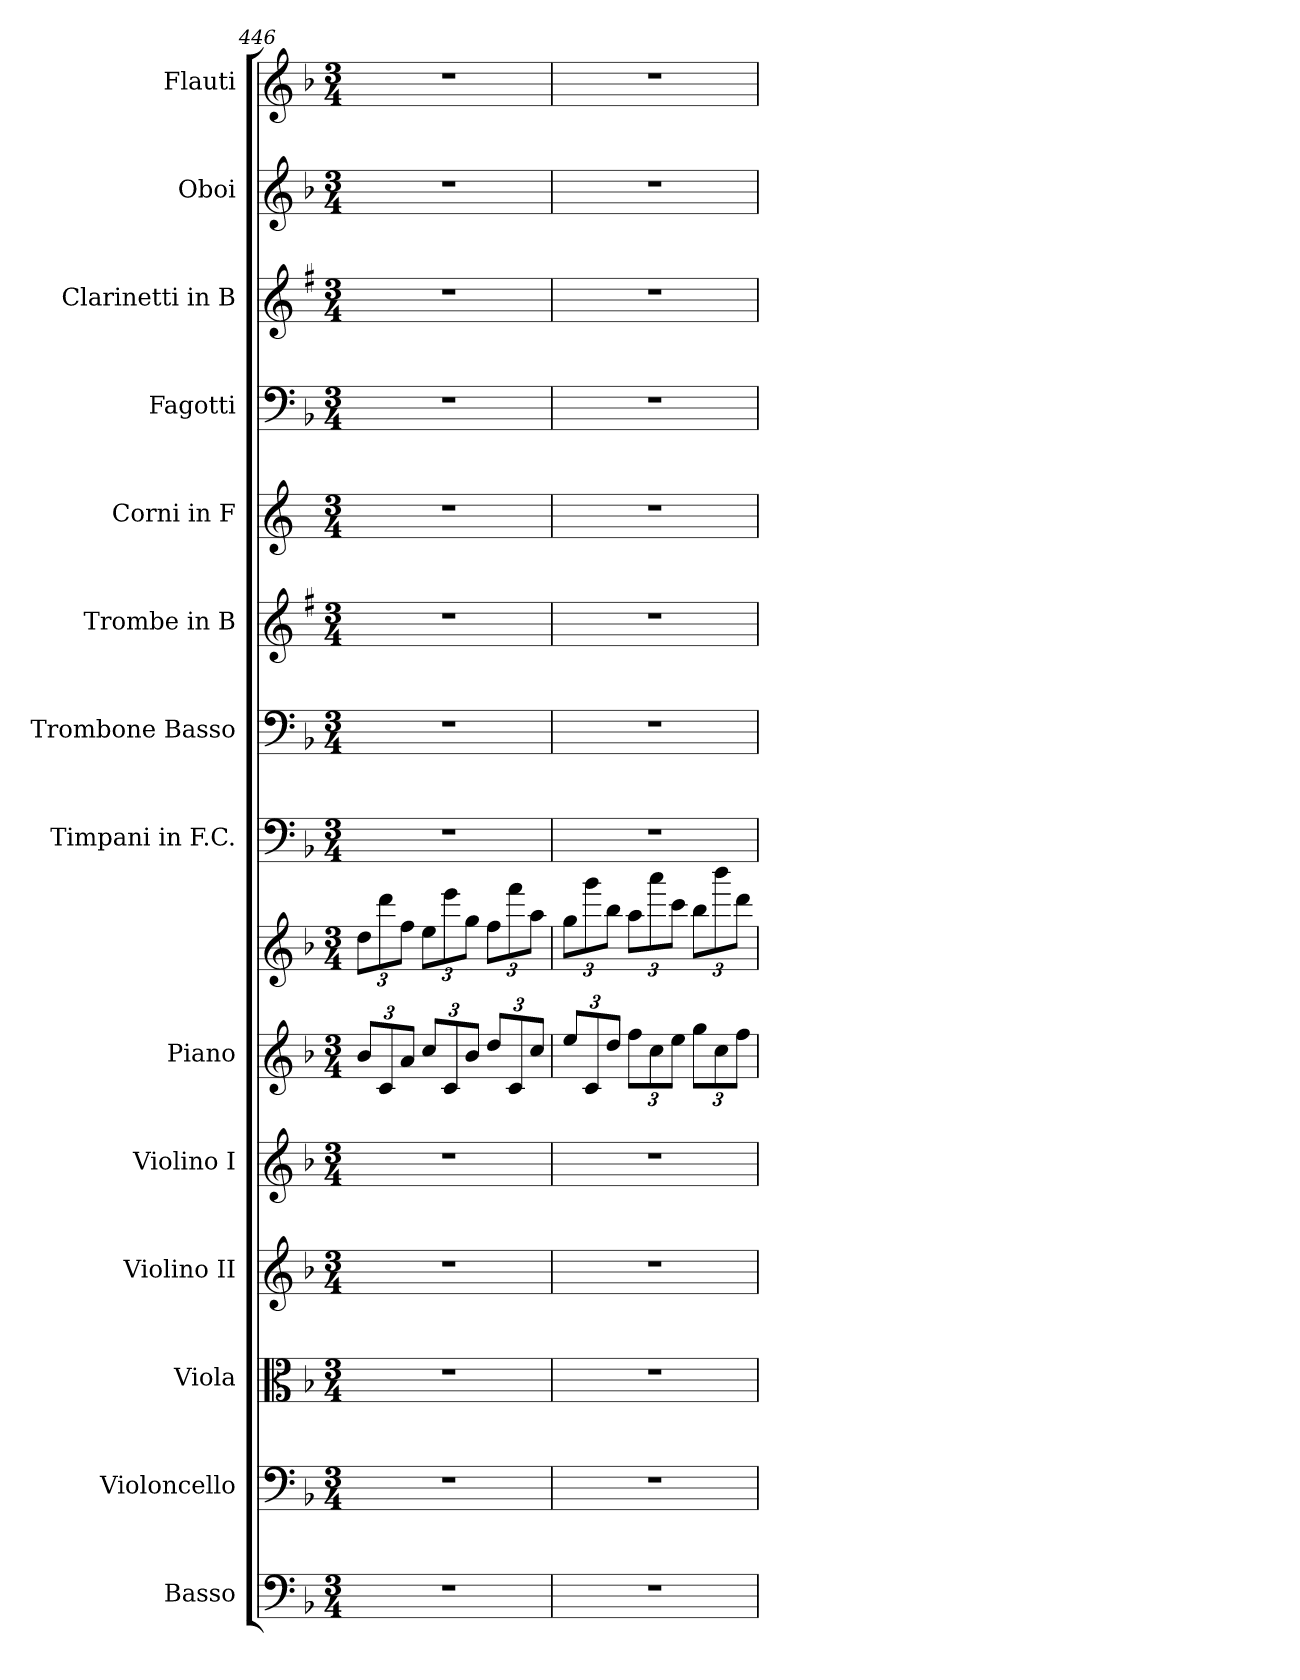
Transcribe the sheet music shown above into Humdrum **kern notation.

**kern	**kern	**kern	**kern	**kern	**kern	**kern	**kern	**kern	**kern	**kern	**kern	**kern	**kern	**kern
*part14	*part13	*part12	*part11	*part10	*part9	*part9	*part8	*part7	*part6	*part5	*part4	*part3	*part2	*part1
*staff15	*staff14	*staff13	*staff12	*staff11	*staff10	*staff9	*staff8	*staff7	*staff6	*staff5	*staff4	*staff3	*staff2	*staff1
*I"Basso	*I"Violoncello	*I"Viola	*I"Violino II	*I"Violino I	*I"Piano	*	*I"Timpani in F.C.	*I"Trombone Basso	*I"Trombe in B	*I"Corni in F	*I"Fagotti	*I"Clarinetti in B	*I"Oboi	*I"Flauti
*	*	*	*	*	*I'Pno.	*	*I'Timp.	*	*	*	*	*	*I'Ob.	*I'Fl.
*clefF4	*clefF4	*clefC3	*clefG2	*clefG2	*clefG2	*clefG2	*clefF4	*clefF4	*clefG2	*clefG2	*clefF4	*clefG2	*clefG2	*clefG2
*ITrd7c12	*	*	*	*	*	*	*	*	*ITrd1c2	*ITrd4c7	*	*ITrd1c2	*	*
*k[b-]	*k[b-]	*k[b-]	*k[b-]	*k[b-]	*k[b-]	*k[b-]	*k[b-]	*k[b-]	*k[b-]	*k[b-]	*k[b-]	*k[b-]	*k[b-]	*k[b-]
*M3/4	*M3/4	*M3/4	*M3/4	*M3/4	*M3/4	*M3/4	*M3/4	*M3/4	*M3/4	*M3/4	*M3/4	*M3/4	*M3/4	*M3/4
*	*	*	*	*	*Xbrackettup	*Xbrackettup	*	*	*	*	*	*	*	*
=446	=446	=446	=446	=446	=446	=446	=446	=446	=446	=446	=446	=446	=446	=446
2.r	2.r	2.r	2.r	2.r	12b-/L	12dd\L	2.r	2.r	2.r	2.r	2.r	2.r	2.r	2.r
.	.	.	.	.	12c/	12ddd\	.	.	.	.	.	.	.	.
.	.	.	.	.	12a/J	12ff\J	.	.	.	.	.	.	.	.
.	.	.	.	.	12cc/L	12ee\L	.	.	.	.	.	.	.	.
.	.	.	.	.	12c/	12eee\	.	.	.	.	.	.	.	.
.	.	.	.	.	12b-/J	12gg\J	.	.	.	.	.	.	.	.
.	.	.	.	.	12dd/L	12ff\L	.	.	.	.	.	.	.	.
.	.	.	.	.	12c/	12fff\	.	.	.	.	.	.	.	.
.	.	.	.	.	12cc/J	12aa\J	.	.	.	.	.	.	.	.
=447	=447	=447	=447	=447	=447	=447	=447	=447	=447	=447	=447	=447	=447	=447
2.r	2.r	2.r	2.r	2.r	12ee/L	12gg\L	2.r	2.r	2.r	2.r	2.r	2.r	2.r	2.r
.	.	.	.	.	12c/	12ggg\	.	.	.	.	.	.	.	.
.	.	.	.	.	12dd/J	12bb-\J	.	.	.	.	.	.	.	.
.	.	.	.	.	12ff\L	12aa\L	.	.	.	.	.	.	.	.
.	.	.	.	.	12cc\	12aaa\	.	.	.	.	.	.	.	.
.	.	.	.	.	12ee\J	12ccc\J	.	.	.	.	.	.	.	.
.	.	.	.	.	12gg\L	12bb-\L	.	.	.	.	.	.	.	.
.	.	.	.	.	12cc\	12bbb-\	.	.	.	.	.	.	.	.
.	.	.	.	.	12ff\J	12ddd\J	.	.	.	.	.	.	.	.
=	=	=	=	=	=	=	=	=	=	=	=	=	=	=
*-	*-	*-	*-	*-	*-	*-	*-	*-	*-	*-	*-	*-	*-	*-
